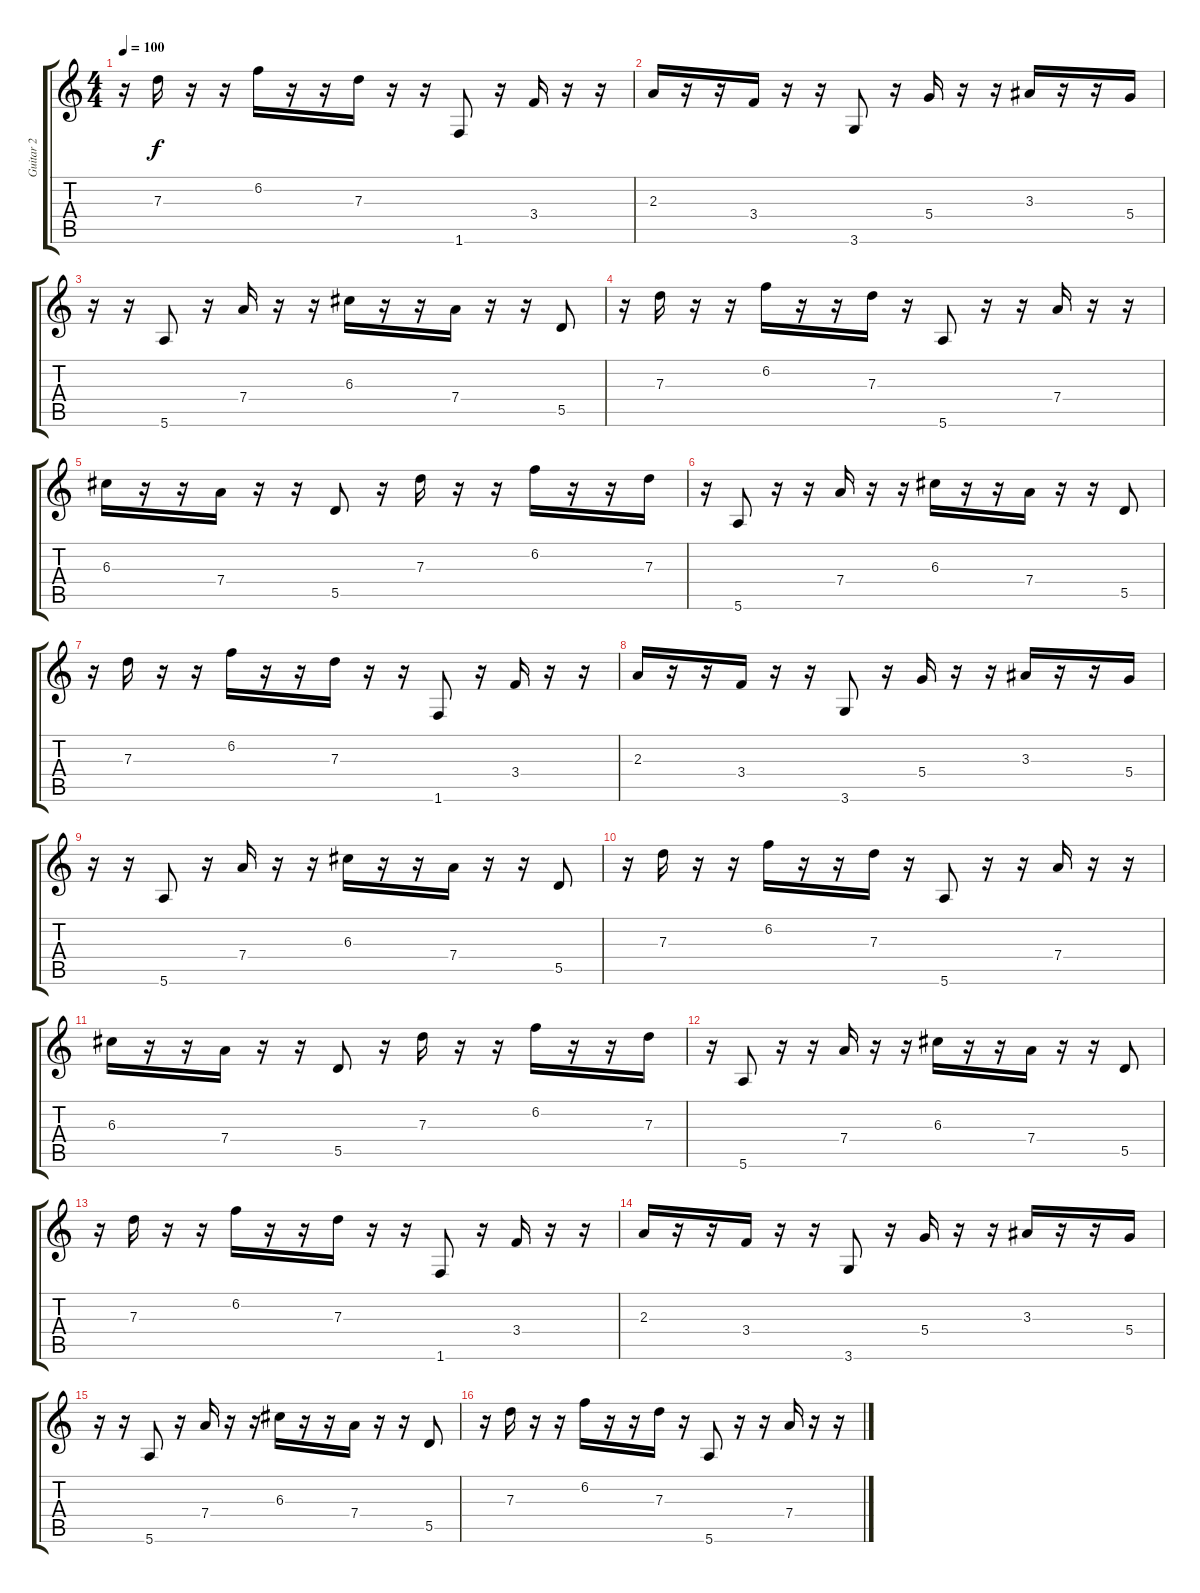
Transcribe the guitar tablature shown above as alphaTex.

\track ("Guitar 2" "Guitar 2") {instrument guitarharmonics}
\staff {score tabs}
\tuning (E4 B3 G3 D3 A2 E2) {hide}
\ts (4 4)
\tempo 100
\clef g2
\ks c
r.16{dy f} 7.3.16 r.16 r.16 6.2.16 r.16 r.16 7.3.16 r.16 r.16 1.6.8 r.16 3.4.16 r.16 r.16 |
2.3.16 r.16 r.16 3.4.16 r.16 r.16 3.6.8 r.16 5.4.16 r.16 r.16 3.3.16 r.16 r.16 5.4.16 |
r.16 r.16 5.6.8 r.16 7.4.16 r.16 r.16 6.3.16 r.16 r.16 7.4.16 r.16 r.16 5.5.8 |
r.16 7.3.16 r.16 r.16 6.2.16 r.16 r.16 7.3.16 r.16 5.6.8 r.16 r.16 7.4.16 r.16 r.16 |
6.3.16 r.16 r.16 7.4.16 r.16 r.16 5.5.8 r.16 7.3.16 r.16 r.16 6.2.16 r.16 r.16 7.3.16 |
r.16 5.6.8 r.16 r.16 7.4.16 r.16 r.16 6.3.16 r.16 r.16 7.4.16 r.16 r.16 5.5.8 |
r.16 7.3.16 r.16 r.16 6.2.16 r.16 r.16 7.3.16 r.16 r.16 1.6.8 r.16 3.4.16 r.16 r.16 |
2.3.16 r.16 r.16 3.4.16 r.16 r.16 3.6.8 r.16 5.4.16 r.16 r.16 3.3.16 r.16 r.16 5.4.16 |
r.16 r.16 5.6.8 r.16 7.4.16 r.16 r.16 6.3.16 r.16 r.16 7.4.16 r.16 r.16 5.5.8 |
r.16 7.3.16 r.16 r.16 6.2.16 r.16 r.16 7.3.16 r.16 5.6.8 r.16 r.16 7.4.16 r.16 r.16 |
6.3.16 r.16 r.16 7.4.16 r.16 r.16 5.5.8 r.16 7.3.16 r.16 r.16 6.2.16 r.16 r.16 7.3.16 |
r.16 5.6.8 r.16 r.16 7.4.16 r.16 r.16 6.3.16 r.16 r.16 7.4.16 r.16 r.16 5.5.8 |
r.16 7.3.16 r.16 r.16 6.2.16 r.16 r.16 7.3.16 r.16 r.16 1.6.8 r.16 3.4.16 r.16 r.16 |
2.3.16 r.16 r.16 3.4.16 r.16 r.16 3.6.8 r.16 5.4.16 r.16 r.16 3.3.16 r.16 r.16 5.4.16 |
r.16 r.16 5.6.8 r.16 7.4.16 r.16 r.16 6.3.16 r.16 r.16 7.4.16 r.16 r.16 5.5.8 |
r.16 7.3.16 r.16 r.16 6.2.16 r.16 r.16 7.3.16 r.16 5.6.8 r.16 r.16 7.4.16 r.16 r.16
